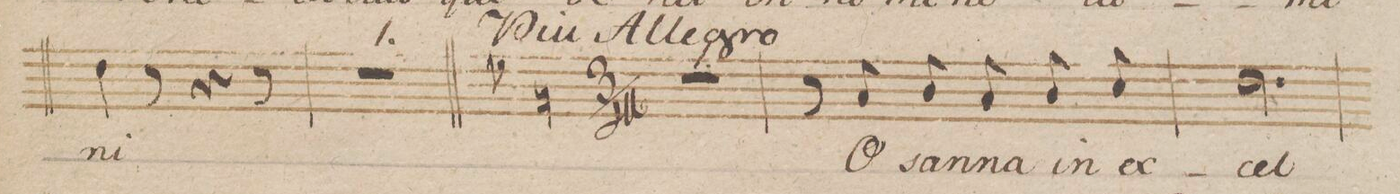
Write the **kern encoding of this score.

**kern	**text
*I"Canto	*
*clefC1	*
*k[b-e-]	*
*M6/8	*
4b-\	-ni
8r	.
4r	.
8r	.
=74	=74
*kcancel	*
2.r	.
=75||	=75||
*k[b-]	*
*M3/4	*
2.r	.
=76	=76
8r	.
8f/	O-
8g/	-san-
8f/	-na
8g/	in
8a/	ex-
=77	=77
2.b-\	-cel-
=78	=78
*-	*-
